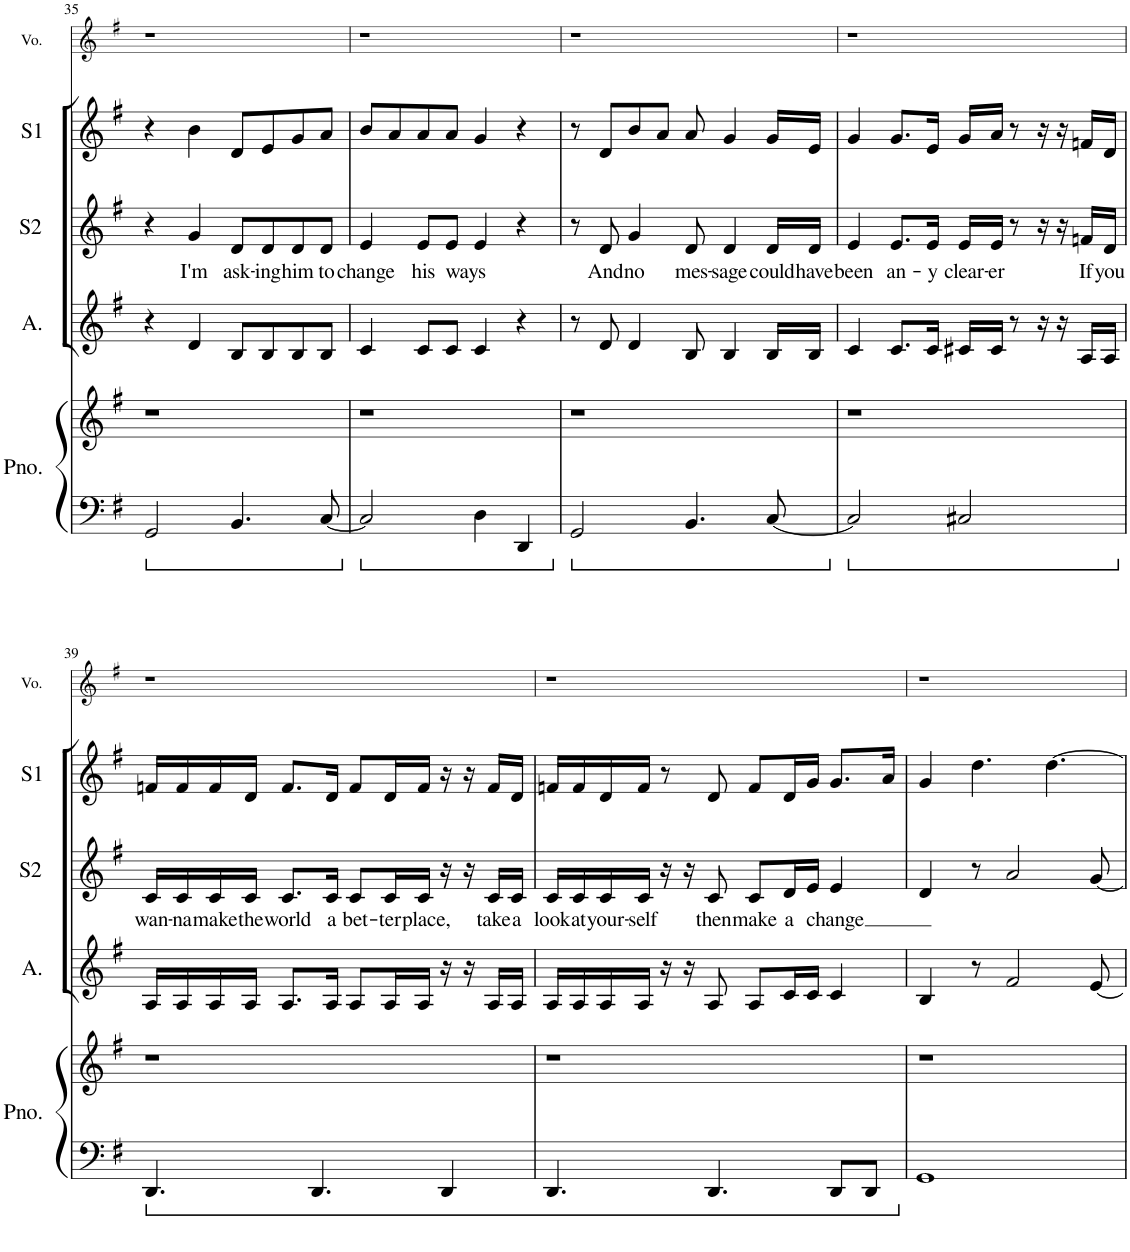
**kern	**kern	**kern	**kern	**text	**kern	**kern
*part5	*part5	*part4	*part3	*part3	*part2	*part1
*staff6	*staff5	*staff4	*staff3	*staff3	*staff2	*staff1
*I"Piano	*	*I"Alto	*I"Soprano 2	*	*I"Soprano 1	*I"Voice
*I'Pno.	*	*I'A.	*I'S2	*	*I'S1	*I'Vo.
!!LO:PB:g=z
*clefF4	*clefG2	*clefG2	*clefG2	*	*clefG2	*clefG2
*	*	*Trd1c2	*	*	*	*
*k[f#]	*k[f#]	*k[f#]	*k[f#]	*	*k[f#]	*k[f#]
*G:	*G:	*G:	*G:	*	*G:	*G:
*M4/4	*M4/4	*M4/4	*M4/4	*	*M4/4	*M4/4
=35	=35	=35	=35	=35	=35	=35
2GG/	1r	4r	4r	.	4r	1r
!	!	!	!	!LO:LY:b	!	!
.	.	4d/	4g/	I'm	4b\	.
!	!	!	!	!LO:LY:b	!	!
4.BB/	.	8B/L	8d/L	ask-	8d/L	.
!	!	!	!	!LO:LY:b	!	!
.	.	8B/	8d/	-ing	8e/	.
!	!	!	!	!LO:LY:b	!	!
.	.	8B/	8d/	him	8g/	.
!	!	!	!	!LO:LY:b	!	!
[8C/	.	8B/J	8d/J	to	8a/J	.
=36	=36	=36	=36	=36	=36	=36
!	!	!	!	!LO:LY:b	!	!
2C/]	1r	4c/	4e/	change	8b/L	1r
.	.	.	.	.	8a/	.
!	!	!	!	!LO:LY:b	!	!
.	.	8c/L	8e/L	his	8a/	.
!	!	!	!	!LO:LY:b	!	!
.	.	8c/J	8e/J	ways	8a/J	.
4D\	.	4c/	4e/	.	4g/	.
4DD/	.	4r	4r	.	4r	.
=37	=37	=37	=37	=37	=37	=37
2GG/	1r	8r	8r	.	8r	1r
!	!	!	!	!LO:LY:b	!	!
.	.	8d/	8d/	And	8d/L	.
!	!	!	!	!LO:LY:b	!	!
.	.	4d/	4g/	no	8b/	.
.	.	.	.	.	8a/J	.
!	!	!	!	!LO:LY:b	!	!
4.BB/	.	8B/	8d/	mes-	8a/	.
!	!	!	!	!LO:LY:b	!	!
.	.	4B/	4d/	-sage	4g/	.
!	!	!	!	!LO:LY:b	!	!
[8C/	.	16B/LL	16d/LL	could	16g/LL	.
!	!	!	!	!LO:LY:b	!	!
.	.	16B/JJ	16d/JJ	have	16e/JJ	.
=38	=38	=38	=38	=38	=38	=38
!	!	!	!	!LO:LY:b	!	!
2C/]	1r	4c/	4e/	been	4g/	1r
!	!	!	!	!LO:LY:b	!	!
.	.	8.c/L	8.e/L	an-	8.g/L	.
!	!	!	!	!LO:LY:b	!	!
.	.	16c/Jk	16e/Jk	-y	16e/Jk	.
!	!	!	!	!LO:LY:b	!	!
2C#X/	.	16c#X/LL	16e/LL	clear-	16g/LL	.
!	!	!	!	!LO:LY:b	!	!
.	.	16c#/JJ	16e/JJ	-er	16a/JJ	.
.	.	8r	8r	.	8r	.
.	.	16r	16r	.	16r	.
.	.	16r	16r	.	16r	.
!	!	!	!	!LO:LY:b	!	!
.	.	16A/LL	16fn/LL	If	16fn/LL	.
!	!	!	!	!LO:LY:b	!	!
.	.	16A/JJ	16d/JJ	you	16d/JJ	.
!!LO:LB:g=z
=39	=39	=39	=39	=39	=39	=39
!	!	!	!	!LO:LY:b	!	!
4.DD/	1r	16A/LL	16c/LL	wan-	16fn/LL	1r
!	!	!	!	!LO:LY:b	!	!
.	.	16A/	16c/	-na	16f/	.
!	!	!	!	!LO:LY:b	!	!
.	.	16A/	16c/	make	16f/	.
!	!	!	!	!LO:LY:b	!	!
.	.	16A/JJ	16c/JJ	the	16d/JJ	.
!	!	!	!	!LO:LY:b	!	!
.	.	8.A/L	8.c/L	world	8.f/L	.
4.DD/	.	.	.	.	.	.
!	!	!	!	!LO:LY:b	!	!
.	.	16A/Jk	16c/Jk	a	16d/Jk	.
!	!	!	!	!LO:LY:b	!	!
.	.	8A/L	8c/L	bet-	8f/L	.
!	!	!	!	!LO:LY:b	!	!
.	.	16A/L	16c/L	-ter	16d/L	.
!	!	!	!	!LO:LY:b	!	!
.	.	16A/JJ	16c/JJ	place,	16f/JJ	.
4DD/	.	16r	16r	.	16r	.
.	.	16r	16r	.	16r	.
!	!	!	!	!LO:LY:b	!	!
.	.	16A/LL	16c/LL	take	16f/LL	.
!	!	!	!	!LO:LY:b	!	!
.	.	16A/JJ	16c/JJ	a	16d/JJ	.
=40	=40	=40	=40	=40	=40	=40
!	!	!	!	!LO:LY:b	!	!
4.DD/	1r	16A/LL	16c/LL	look	16fn/LL	1r
!	!	!	!	!LO:LY:b	!	!
.	.	16A/	16c/	at	16f/	.
!	!	!	!	!LO:LY:b	!	!
.	.	16A/	16c/	your-	16d/	.
!	!	!	!	!LO:LY:b	!	!
.	.	16A/JJ	16c/JJ	-self	16f/JJ	.
.	.	16r	16r	.	8r	.
.	.	16r	16r	.	.	.
!	!	!	!	!LO:LY:b	!	!
4.DD/	.	8A/	8c/	then	8d/	.
!	!	!	!	!LO:LY:b	!	!
.	.	8A/L	8c/L	make	8f/L	.
!	!	!	!	!LO:LY:b	!	!
.	.	16c/L	16d/L	a	16d/L	.
!	!	!	!	!LO:LY:b	!	!
.	.	16c/JJ	16e/JJ	change	16g/JJ	.
8DD/L	.	4c/	4e/	.	8.g/L	.
8DD/J	.	.	.	.	.	.
.	.	.	.	.	16a/Jk	.
=41	=41	=41	=41	=41	=41	=41
1GG	1r	4B/	4d/	.	4g/	1r
.	.	8r	8r	.	4.dd\	.
.	.	2f#/	2a/	.	.	.
.	.	.	.	.	[4.dd\	.
.	.	[8e/	[8g/	.	.	.
=	=	=	=	=	=	=
*-	*-	*-	*-	*-	*-	*-
